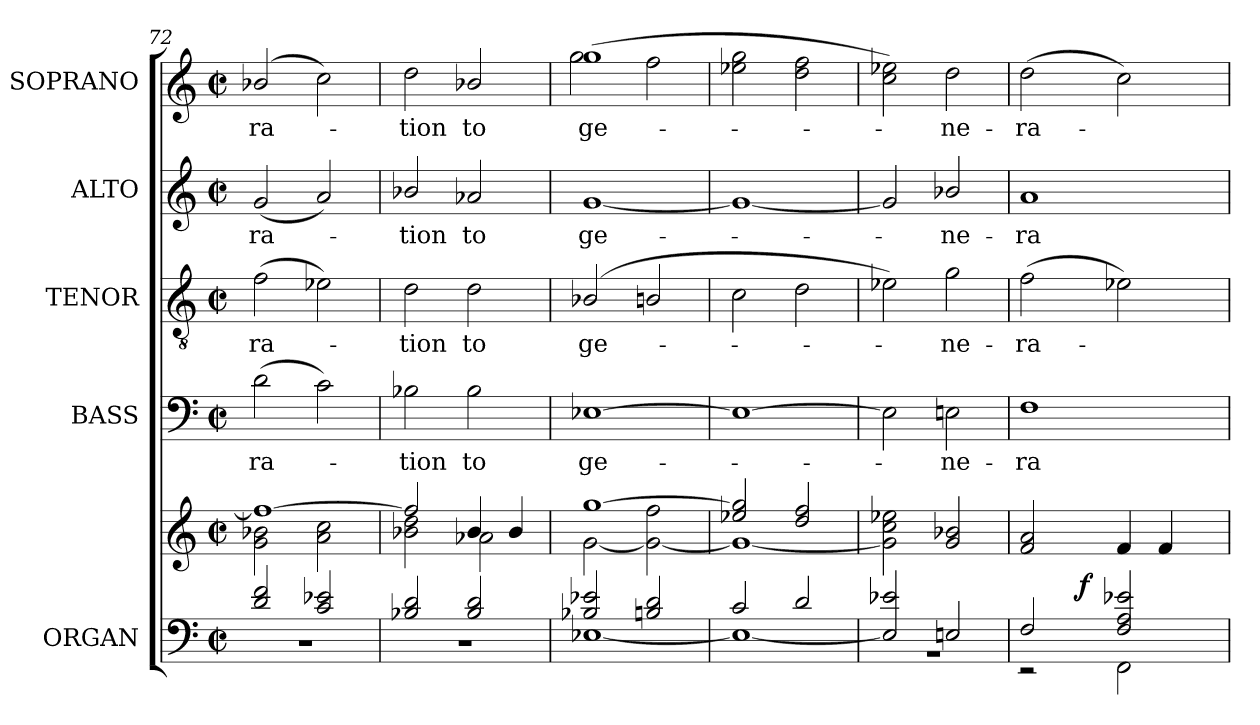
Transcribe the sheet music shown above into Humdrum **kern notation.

**kern	**kern	**dynam	**kern	**text	**kern	**text	**kern	**text	**kern	**text
*part5	*part5	*part5	*part4	*part4	*part3	*part3	*part2	*part2	*part1	*part1
*staff6	*staff5	*staff5/6	*staff4	*staff4	*staff3	*staff3	*staff2	*staff2	*staff1	*staff1
*I"ORGAN	*	*	*I"BASS	*	*I"TENOR	*	*I"ALTO	*	*I"SOPRANO	*
*clefF4	*clefG2	*	*clefF4	*	*clefGv2	*	*clefG2	*	*clefG2	*
*	*	*	*	*	*ITrd7c12	*	*	*	*	*
*k[]	*k[]	*	*k[]	*	*k[]	*	*k[]	*	*k[]	*
*C:	*C:	*	*C:	*	*C:	*	*C:	*	*C:	*
*M2/2	*M2/2	*	*M2/2	*	*M2/2	*	*M2/2	*	*M2/2	*
*met(c|)	*met(c|)	*	*met(c|)	*	*met(c|)	*	*met(c|)	*	*met(c|)	*
=72	=72	=72	=72	=72	=72	=72	=72	=72	=72	=72
*^	*^	*	*	*	*	*	*	*	*	*
!	!	!	!	!	!	!LO:LY:b:color=#000000	!	!	!	!	!	!
!	!	!	!	!	!	!	!	!LO:LY:b:color=#000000	!	!	!	!
!	!	!	!	!	!	!	!	!	!	!LO:LY:b:color=#000000	!	!
!	!	!	!	!	!	!	!	!	!	!	!	!LO:LY:b:color=#000000
2di/ 2fi	1r	1ffi_	2gi\ 2b-i	.	(2di\	-ra-	(2Fi\	-ra-	(2gi/	-ra-	(2b-i/	-ra-
2ci/ 2e-i	.	.	2ai\ 2cci	.	2ci\)	.	2E-i\)	.	2ai/)	.	2cci\)	.
=73	=73	=73	=73	=73	=73	=73	=73	=73	=73	=73	=73	=73
!	!	!	!	!	!	!LO:LY:b:color=#000000	!	!	!	!	!	!
!	!	!	!	!	!	!	!	!LO:LY:b:color=#000000	!	!	!	!
!	!	!	!	!	!	!	!	!	!	!LO:LY:b:color=#000000	!	!
!	!	!	!	!	!	!	!	!	!	!	!	!LO:LY:b:color=#000000
2B-i/ 2di	1r	2ffi/]	2b-i\ 2ddi	.	2B-i\	-tion	2Di\	-tion	2b-i/	-tion	2ddi\	-tion
!	!	!	!	!	!	!LO:LY:b:color=#000000	!	!	!	!	!	!
!	!	!	!	!	!	!	!	!LO:LY:b:color=#000000	!	!	!	!
!	!	!	!	!	!	!	!	!	!	!LO:LY:b:color=#000000	!	!
!	!	!	!	!	!	!	!	!	!	!	!	!LO:LY:b:color=#000000
2B-i/ 2di	.	4b-i/	2a-Xi\	.	2B-i\	to	2Di\	to	2a-Xi/	to	2b-i/	to
.	.	4b-i/	.	.	.	.	.	.	.	.	.	.
=74	=74	=74	=74	=74	=74	=74	=74	=74	=74	=74	=74	=74
!	!	!	!	!	!	!LO:LY:b:color=#000000	!	!	!	!	!	!
!	!	!	!	!	!	!	!	!LO:LY:b:color=#000000	!	!	!	!
!	!	!	!	!	!	!	!	!	!	!LO:LY:b:color=#000000	!	!
!	!	!	!	!	!	!	!	!	!	!	!	!LO:LY:b:color=#000000
*	*	*	*	*	*	*	*	*	*	*	*^	*
2B-i/ 2e-i	[1E-i	[1ggi	[2gi\	.	[1E-i	ge-	(2BB-i/	ge-	[1gi	ge-	(1ggi	2ggi\	ge-
2Bni/ 2di	.	.	2gi\_ 2ffi	.	.	.	2BBni/	.	.	.	.	2ffi\	.
*	*	*	*	*	*	*	*	*	*	*	*v	*v	*
=75	=75	=75	=75	=75	=75	=75	=75	=75	=75	=75	=75	=75
2ci/	1E-i_	2ee-i/ 2ggi]	1gi_	.	1E-i_	.	2Ci\	.	1gi_	.	2ee-i\ 2ggi	.
2di/	.	2ddi/ 2ffi	.	.	.	.	2Di\	.	.	.	2ddi\ 2ffi	.
*	*	*v	*v	*	*	*	*	*	*	*	*	*
=76	=76	=76	=76	=76	=76	=76	=76	=76	=76	=76	=76
2E-i/] 2e-i	1r	2gi\] 2cci 2ee-i	.	2E-i\]	.	2E-i\)	.	2gi/]	.	2cci\ 2ee-i)	.
!	!	!	!	!	!LO:LY:b:color=#000000	!	!	!	!	!	!
!	!	!	!	!	!	!	!LO:LY:b:color=#000000	!	!	!	!
!	!	!	!	!	!	!	!	!	!LO:LY:b:color=#000000	!	!
!	!	!	!	!	!	!	!	!	!	!	!LO:LY:b:color=#000000
2Eni/	.	2gi/ 2b-i	.	2Eni\	-ne-	2Gi\	-ne-	2b-i/	-ne-	2ddi\	-ne-
!!LO:LB:g=z
=77	=77	=77	=77	=77	=77	=77	=77	=77	=77	=77	=77
!	!	!	!	!	!LO:LY:b:color=#000000	!	!	!	!	!	!
!	!	!	!	!	!	!	!LO:LY:b:color=#000000	!	!	!	!
!	!	!	!	!	!	!	!	!	!LO:LY:b:color=#000000	!	!
!	!	!	!	!	!	!	!	!	!	!	!LO:LY:b:color=#000000
*	*^	*	*	*	*	*	*	*	*	*	*
2Fi/	2r	4ryy	2fi/ 2ai	.	1Fi	-ra-	(2Fi\	-ra-	1ai	-ra-	(2ddi\	-ra-
.	.	32ryy	.	.	.	.	.	.	.	.	.	.
.	.	128ryy	.	.	.	.	.	.	.	.	.	.
.	.	512ryy	.	.	.	.	.	.	.	.	.	.
.	.	2ryy	.	f	.	.	.	.	.	.	.	.
2Fi/ 2Ai 2e-Xi	2FFi\	.	4fi/	.	.	.	2E-i\)	.	.	.	2cci\)	.
.	.	.	4fi/	.	.	.	.	.	.	.	.	.
.	.	8ryy	.	.	.	.	.	.	.	.	.	.
.	.	16ryy	.	.	.	.	.	.	.	.	.	.
.	.	64ryy	.	.	.	.	.	.	.	.	.	.
.	.	256.ryy	.	.	.	.	.	.	.	.	.	.
*v	*v	*v	*	*	*	*	*	*	*	*	*	*
=	=	=	=	=	=	=	=	=	=	=
*-	*-	*-	*-	*-	*-	*-	*-	*-	*-	*-
